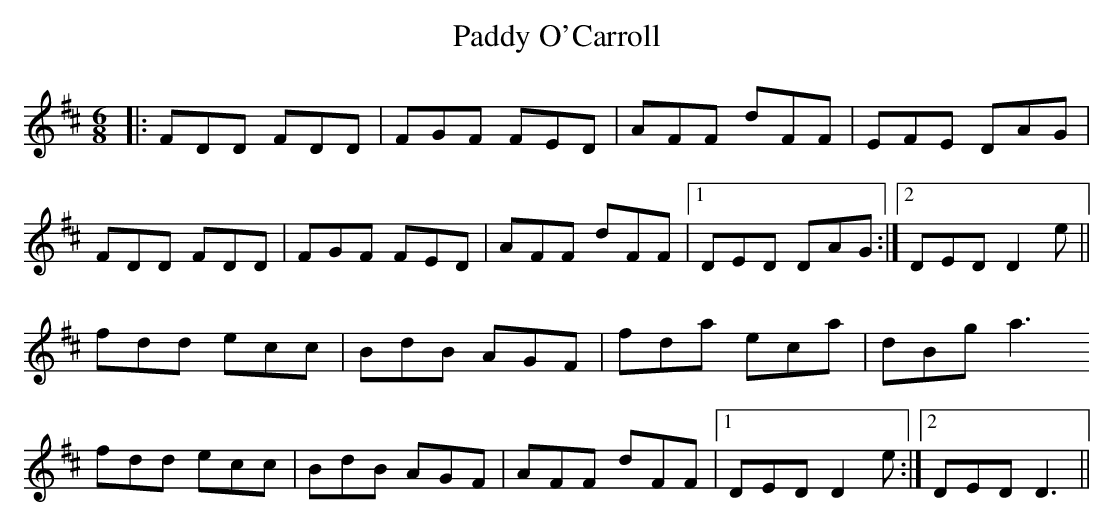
X:1
T: Paddy O'Carroll
M: 6/8
L: 1/8
K: Dmaj
|:FDD FDD|FGF FED|AFF dFF|EFE DAG|
FDD FDD|FGF FED|AFF dFF|1 DED DAG:|2 DED D2e||
fdd ecc|BdB AGF|fda eca|dBg a3
fdd ecc|BdB AGF|AFF dFF|1 DED D2 e:|2 DED D3||
